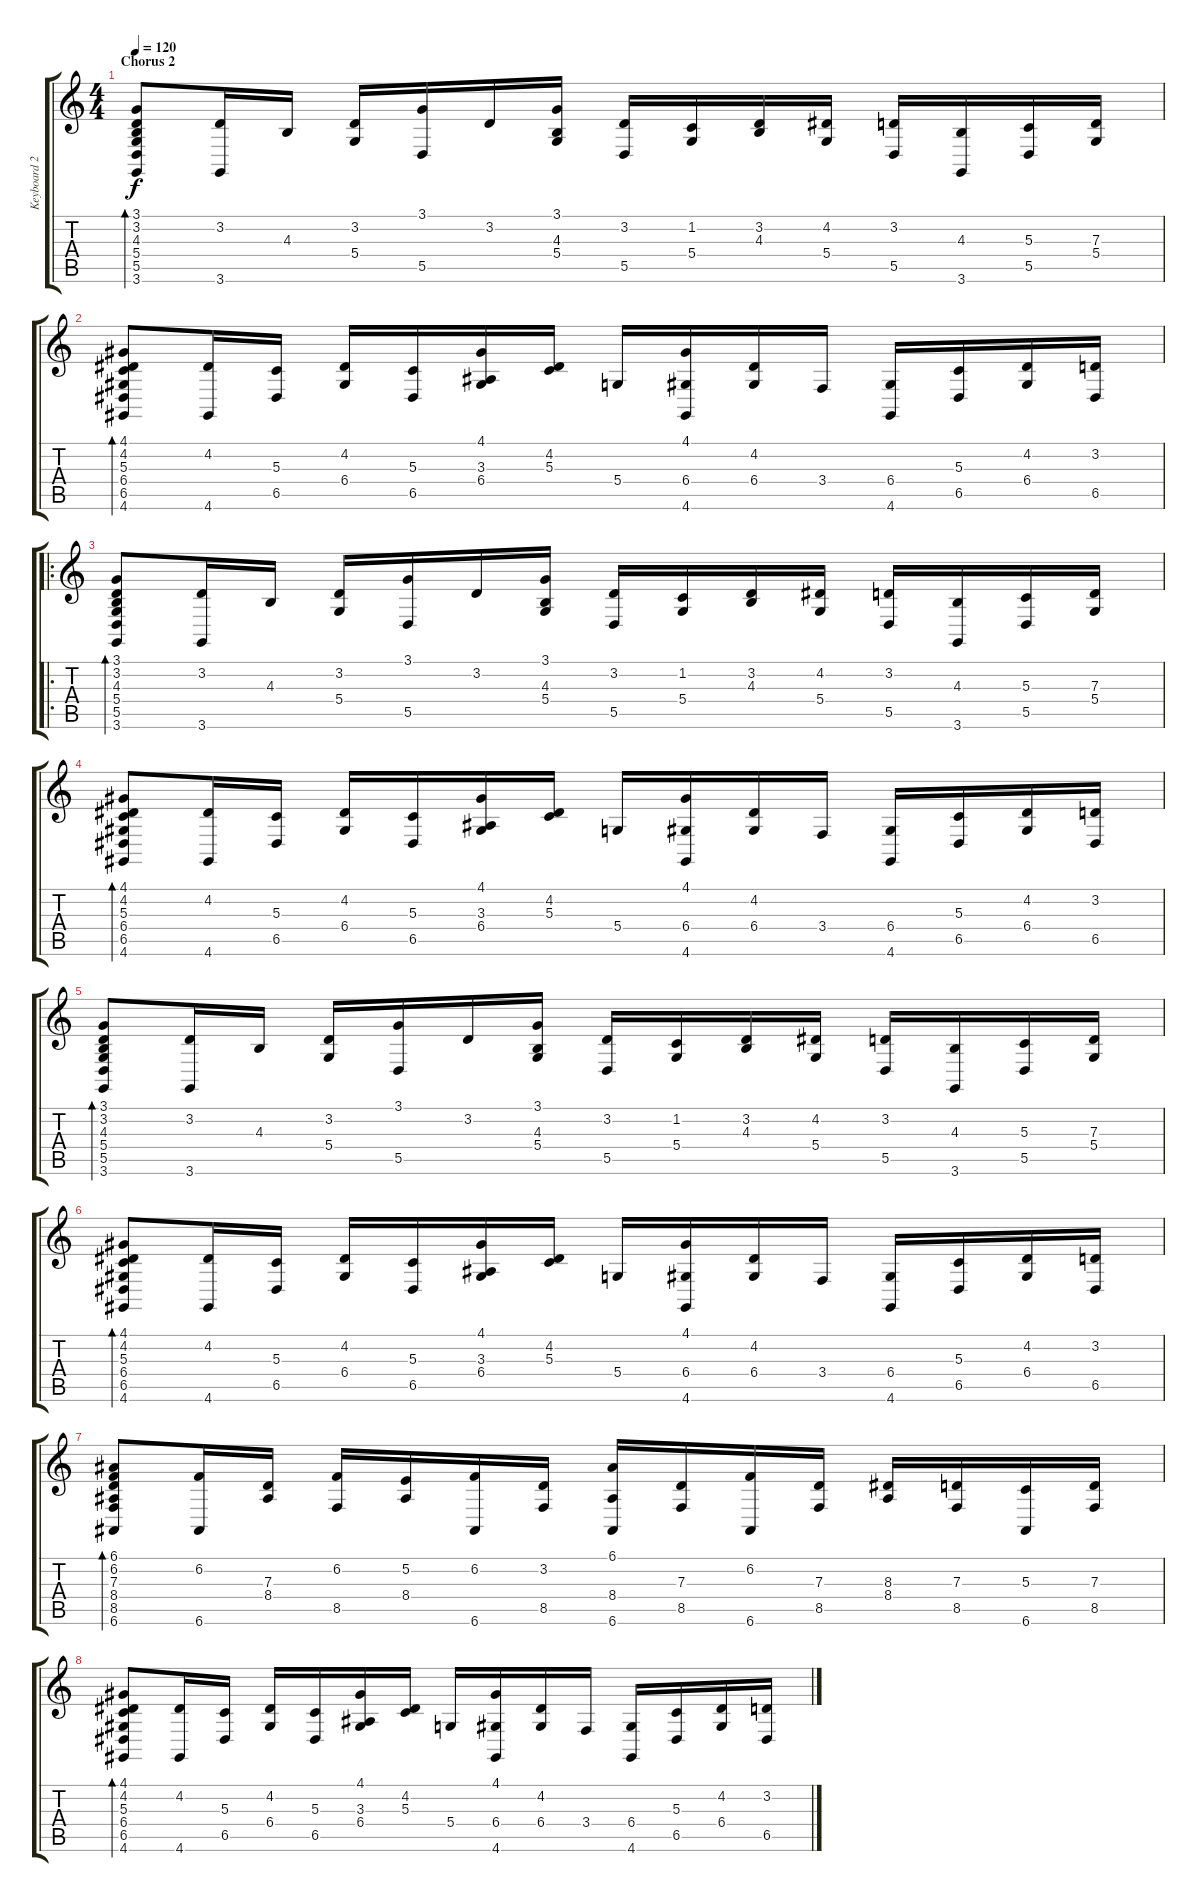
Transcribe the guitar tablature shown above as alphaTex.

\track ("Keyboard 2" "Keyboard 2") {instrument harpsichord}
\staff {score tabs}
\tuning (E4 B3 G3 D3 A2 E2) {hide}
\ts (4 4)
\section ("" "Chorus 2")
\tempo 120
\clef g2
\ks c
(3.1 3.2 4.3 5.4 5.5 3.6).8{bd 60 dy f} (3.2 3.6).16 4.3.16 (3.2 5.4).16 (3.1 5.5).16 3.2.16 (3.1 4.3 5.4).16 (3.2 5.5).16 (1.2 5.4).16 (3.2 4.3).16 (4.2 5.4).16 (3.2 5.5).16 (4.3 3.6).16 (5.3 5.5).16 (7.3 5.4).16 |
(4.1 4.2 5.3 6.4 6.5 4.6).8{bd 60} (4.2 4.6).16 (5.3 6.5).16 (4.2 6.4).16 (5.3 6.5).16 (4.1 3.3 6.4).16 (4.2 5.3).16 5.4.16 (4.1 6.4 4.6).16 (4.2 6.4).16 3.4.16 (6.4 4.6).16 (5.3 6.5).16 (4.2 6.4).16 (3.2 6.5).16 |
\ro
(3.1 3.2 4.3 5.4 5.5 3.6).8{bd 60} (3.2 3.6).16 4.3.16 (3.2 5.4).16 (3.1 5.5).16 3.2.16 (3.1 4.3 5.4).16 (3.2 5.5).16 (1.2 5.4).16 (3.2 4.3).16 (4.2 5.4).16 (3.2 5.5).16 (4.3 3.6).16 (5.3 5.5).16 (7.3 5.4).16 |
(4.1 4.2 5.3 6.4 6.5 4.6).8{bd 60} (4.2 4.6).16 (5.3 6.5).16 (4.2 6.4).16 (5.3 6.5).16 (4.1 3.3 6.4).16 (4.2 5.3).16 5.4.16 (4.1 6.4 4.6).16 (4.2 6.4).16 3.4.16 (6.4 4.6).16 (5.3 6.5).16 (4.2 6.4).16 (3.2 6.5).16 |
(3.1 3.2 4.3 5.4 5.5 3.6).8{bd 60} (3.2 3.6).16 4.3.16 (3.2 5.4).16 (3.1 5.5).16 3.2.16 (3.1 4.3 5.4).16 (3.2 5.5).16 (1.2 5.4).16 (3.2 4.3).16 (4.2 5.4).16 (3.2 5.5).16 (4.3 3.6).16 (5.3 5.5).16 (7.3 5.4).16 |
(4.1 4.2 5.3 6.4 6.5 4.6).8{bd 60} (4.2 4.6).16 (5.3 6.5).16 (4.2 6.4).16 (5.3 6.5).16 (4.1 3.3 6.4).16 (4.2 5.3).16 5.4.16 (4.1 6.4 4.6).16 (4.2 6.4).16 3.4.16 (6.4 4.6).16 (5.3 6.5).16 (4.2 6.4).16 (3.2 6.5).16 |
(6.1 6.2 7.3 8.4 8.5 6.6).8{bd 60} (6.2 6.6).16 (7.3 8.4).16 (6.2 8.5).16 (5.2 8.4).16 (6.2 6.6).16 (3.2 8.5).16 (6.1 8.4 6.6).16 (7.3 8.5).16 (6.2 6.6).16 (7.3 8.5).16 (8.3 8.4).16 (7.3 8.5).16 (5.3 6.6).16 (7.3 8.5).16 |
(4.1 4.2 5.3 6.4 6.5 4.6).8{bd 60} (4.2 4.6).16 (5.3 6.5).16 (4.2 6.4).16 (5.3 6.5).16 (4.1 3.3 6.4).16 (4.2 5.3).16 5.4.16 (4.1 6.4 4.6).16 (4.2 6.4).16 3.4.16 (6.4 4.6).16 (5.3 6.5).16 (4.2 6.4).16 (3.2 6.5).16
